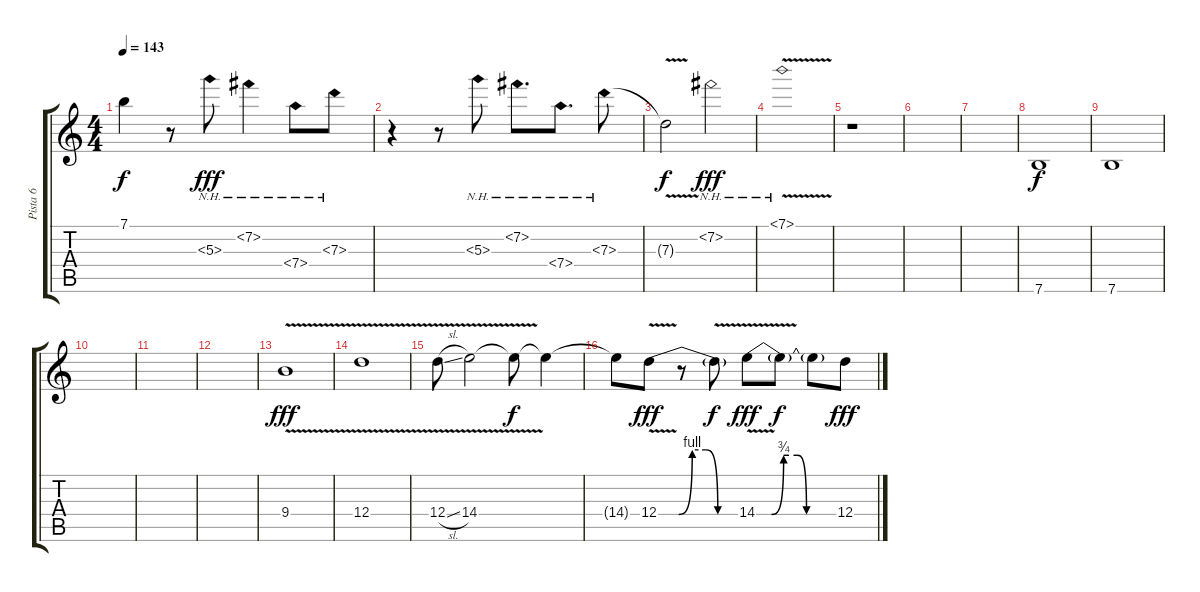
\track ("Pista 6" "Pista 6") {instrument overdrivenguitar}
\staff {score tabs}
\tuning (E4 B3 G3 D3 A2 E2) {hide}
\ts (4 4)
\tempo 143
\clef g2
\ks c
7.1{t}.4{dy f} r.8 5.3{nh}.8{dy fff} 7.2{nh}.4 7.4{nh}.8 7.3{nh}.8 |
r.4 r.8 5.3{nh}.8 7.2{nh}.8{d} 7.4{nh}.8{d} 7.3{nh}.8 |
7.3{v t}.2{dy f} 7.2{nh}.2{dy fff} |
7.1{nh v}.1 |
r.1 |
|
|
7.6.1{dy f} |
7.6.1 |
|
|
|
9.4{v}.1{dy fff volume 16 instrument overdrivenguitar} |
12.4{v}.1 |
12.4{v sl}.8 14.4{v}.2 14.4{t}.8{dy f} 14.4{t}.4 |
14.4{t}.8 12.4{be (custom 0 0 15 0 25 4 35 4 44 0 60 0) v}.8{dy fff} r.8 12.4{t}.8{dy f} 14.4{be (custom 0 0 11 0 20 3 24 3 30 3 37 0 60 0) v}.8{dy fff} 14.4{t}.8{dy f} 14.4{t}.8 12.4.8{dy fff}
